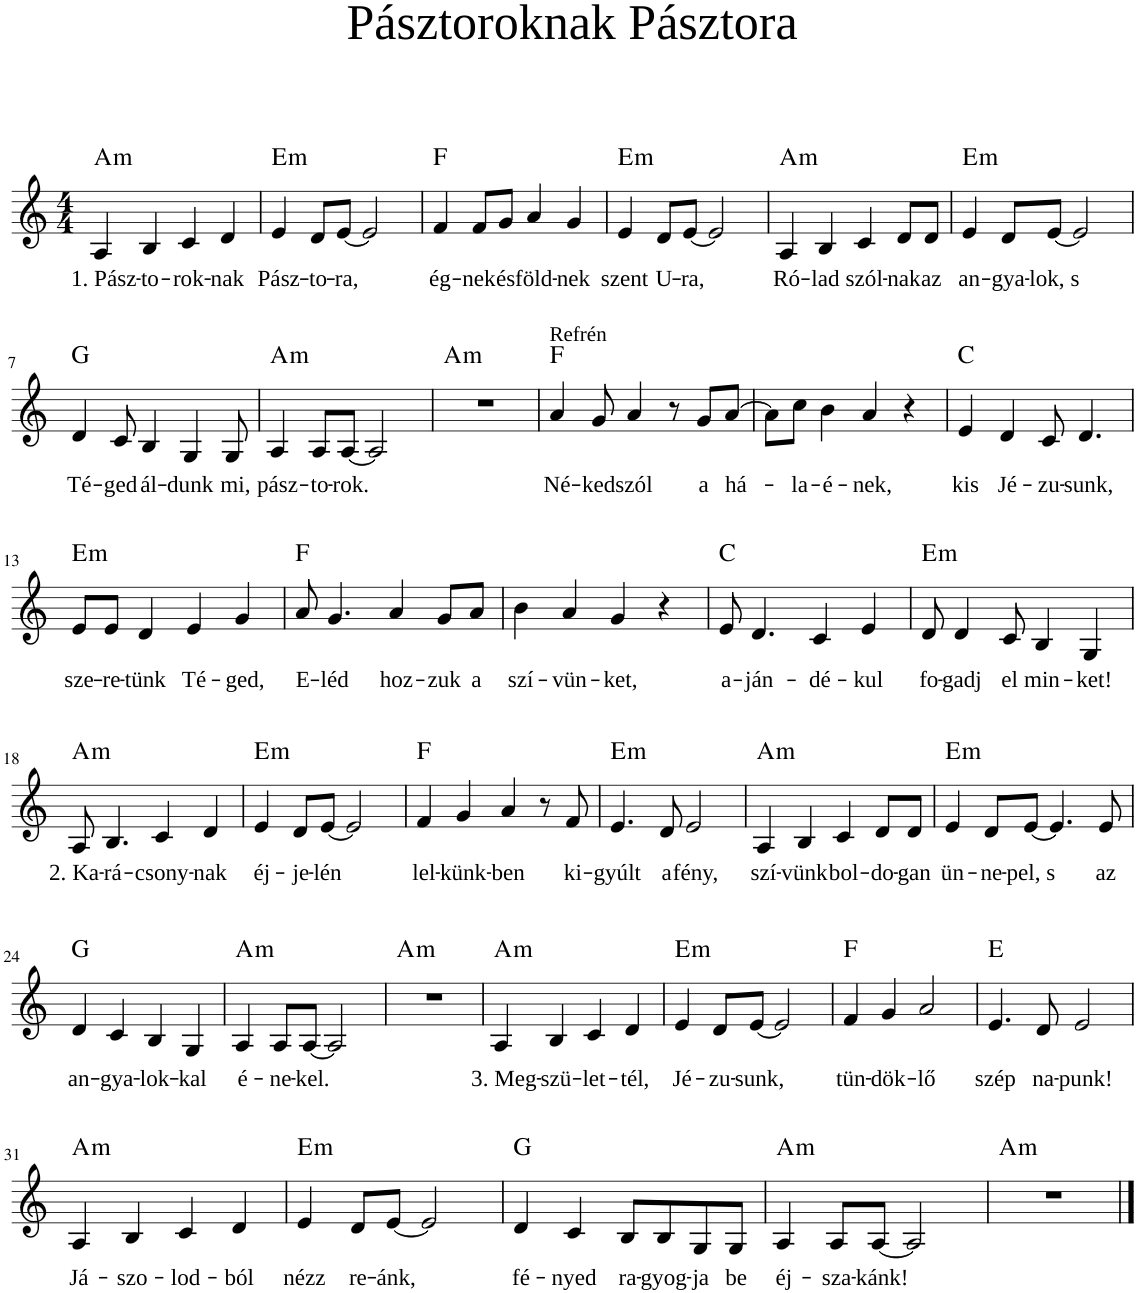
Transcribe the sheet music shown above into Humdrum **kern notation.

**kern	**text	**harte
*part1	*part1	*part1
*staff1	*staff1	*
*I"Voice	*	*
*clefG2	*	*
*k[]	*	*
*M4/4	*	*
=1	=1	=1
!	!LO:LY:b	!LO:H:kt=m
4A/	1. Pász-	A:min
!	!LO:LY:b	!
4B/	-to-	.
!	!LO:LY:b	!
4c/	-rok-	.
!	!LO:LY:b	!
4d/	-nak	.
=2	=2	=2
!	!LO:LY:b	!LO:H:kt=m
4e/	Pász-	E:min
!	!LO:LY:b	!
8d/L	-to-	.
!	!LO:LY:b	!
[8e/J	-ra,	.
2e/]	.	.
=3	=3	=3
!	!LO:LY:b	!LO:H:kt=N.C.
4f/	ég-	N
!	!LO:LY:b	!
8f/L	-nek	.
!	!LO:LY:b	!
8g/J	és	.
!	!LO:LY:b	!
4a/	föld-	.
!	!LO:LY:b	!
4g/	-nek	.
=4	=4	=4
!	!LO:LY:b	!LO:H:kt=m
4e/	szent	E:min
!	!LO:LY:b	!
8d/L	U-	.
!	!LO:LY:b	!
[8e/J	-ra,	.
2e/]	.	.
=5	=5	=5
!	!LO:LY:b	!LO:H:kt=m
4A/	Ró-	A:min
!	!LO:LY:b	!
4B/	-lad	.
!	!LO:LY:b	!
4c/	szól-	.
!	!LO:LY:b	!
8d/L	-nak	.
!	!LO:LY:b	!
8d/J	az	.
=6	=6	=6
!	!LO:LY:b	!LO:H:kt=m
4e/	an-	E:min
!	!LO:LY:b	!
8d/L	-gya-	.
!	!LO:LY:b	!
[8e/J	-lok, s	.
2e/]	.	.
!!LO:LB:g=z
=7	=7	=7
!	!LO:LY:b	!LO:H:kt=N.C.
4d/	Té-	N
!	!LO:LY:b	!
8c/	-ged	.
!	!LO:LY:b	!
4B/	ál-	.
!	!LO:LY:b	!
4G/	-dunk	.
!	!LO:LY:b	!
8G/	mi,	.
=8	=8	=8
!	!LO:LY:b	!LO:H:kt=m
4A/	pász-	A:min
!	!LO:LY:b	!
8A/L	-to-	.
!	!LO:LY:b	!
[8A/J	-rok.	.
2A/]	.	.
=9	=9	=9
!	!	!LO:H:kt=m
1r	.	A:min
=10	=10	=10
!LO:TX:a:t=Refrén	!	!
!	!LO:LY:b	!LO:H:kt=N.C.
4a/	Né-	N
!	!LO:LY:b	!
8g/	-ked	.
!	!LO:LY:b	!
4a/	szól	.
8r	.	.
!	!LO:LY:b	!
8g/L	a	.
!	!LO:LY:b	!
[8a/J	há-	.
=11	=11	=11
8a\L]	.	.
!	!LO:LY:b	!
8cc\J	-la-	.
!	!LO:LY:b	!
4b\	-é-	.
!	!LO:LY:b	!
4a/	-nek,	.
4r	.	.
=12	=12	=12
!	!LO:LY:b	!LO:H:kt=N.C.
4e/	kis	N
!	!LO:LY:b	!
4d/	Jé-	.
!	!LO:LY:b	!
8c/	-zu-	.
!	!LO:LY:b	!
4.d/	-sunk,	.
!!LO:LB:g=z
=13	=13	=13
!	!LO:LY:b	!LO:H:kt=m
8e/L	sze-	E:min
!	!LO:LY:b	!
8e/J	-re-	.
!	!LO:LY:b	!
4d/	-tünk	.
!	!LO:LY:b	!
4e/	Té-	.
!	!LO:LY:b	!
4g/	-ged,	.
=14	=14	=14
!	!LO:LY:b	!LO:H:kt=N.C.
8a/	E-	N
!	!LO:LY:b	!
4.g/	-léd	.
!	!LO:LY:b	!
4a/	hoz-	.
!	!LO:LY:b	!
8g/L	-zuk	.
!	!LO:LY:b	!
8a/J	a	.
=15	=15	=15
!	!LO:LY:b	!
4b\	szí-	.
!	!LO:LY:b	!
4a/	-vün-	.
!	!LO:LY:b	!
4g/	-ket,	.
4r	.	.
=16	=16	=16
!	!LO:LY:b	!LO:H:kt=N.C.
8e/	a-	N
!	!LO:LY:b	!
4.d/	-ján-	.
!	!LO:LY:b	!
4c/	-dé-	.
!	!LO:LY:b	!
4e/	-kul	.
=17	=17	=17
!	!LO:LY:b	!LO:H:kt=m
8d/	fo-	E:min
!	!LO:LY:b	!
4d/	-gadj	.
!	!LO:LY:b	!
8c/	el	.
!	!LO:LY:b	!
4B/	min-	.
!	!LO:LY:b	!
4G/	-ket!	.
!!LO:LB:g=z
=18	=18	=18
!	!LO:LY:b	!LO:H:kt=m
8A/	2. Ka-	A:min
!	!LO:LY:b	!
4.B/	-rá-	.
!	!LO:LY:b	!
4c/	-csony-	.
!	!LO:LY:b	!
4d/	-nak	.
=19	=19	=19
!	!LO:LY:b	!LO:H:kt=m
4e/	éj-	E:min
!	!LO:LY:b	!
8d/L	-je-	.
!	!LO:LY:b	!
[8e/J	-lén	.
2e/]	.	.
=20	=20	=20
!	!LO:LY:b	!LO:H:kt=N.C.
4f/	lel-	N
!	!LO:LY:b	!
4g/	-künk-	.
!	!LO:LY:b	!
4a/	-ben	.
8r	.	.
!	!LO:LY:b	!
8f/	ki-	.
=21	=21	=21
!	!LO:LY:b	!LO:H:kt=m
4.e/	-gyúlt	E:min
!	!LO:LY:b	!
8d/	a	.
!	!LO:LY:b	!
2e/	fény,	.
=22	=22	=22
!	!LO:LY:b	!LO:H:kt=m
4A/	szí-	A:min
!	!LO:LY:b	!
4B/	-vünk	.
!	!LO:LY:b	!
4c/	bol-	.
!	!LO:LY:b	!
8d/L	-do-	.
!	!LO:LY:b	!
8d/J	-gan	.
=23	=23	=23
!	!LO:LY:b	!LO:H:kt=m
4e/	ün-	E:min
!	!LO:LY:b	!
8d/L	-ne-	.
!	!LO:LY:b	!
[8e/J	-pel, s	.
4.e/]	.	.
!	!LO:LY:b	!
8e/	az	.
!!LO:LB:g=z
=24	=24	=24
!	!LO:LY:b	!LO:H:kt=N.C.
4d/	an-	N
!	!LO:LY:b	!
4c/	-gya-	.
!	!LO:LY:b	!
4B/	-lok-	.
!	!LO:LY:b	!
4G/	-kal	.
=25	=25	=25
!	!LO:LY:b	!LO:H:kt=m
4A/	é-	A:min
!	!LO:LY:b	!
8A/L	-ne-	.
!	!LO:LY:b	!
[8A/J	-kel.	.
2A/]	.	.
=26	=26	=26
!	!	!LO:H:kt=m
1r	.	A:min
=27	=27	=27
!	!LO:LY:b	!LO:H:kt=m
4A/	3. Meg-	A:min
!	!LO:LY:b	!
4B/	-szü-	.
!	!LO:LY:b	!
4c/	-let-	.
!	!LO:LY:b	!
4d/	-tél,	.
=28	=28	=28
!	!LO:LY:b	!LO:H:kt=m
4e/	Jé-	E:min
!	!LO:LY:b	!
8d/L	-zu-	.
!	!LO:LY:b	!
[8e/J	-sunk,	.
2e/]	.	.
=29	=29	=29
!	!LO:LY:b	!LO:H:kt=N.C.
4f/	tün-	N
!	!LO:LY:b	!
4g/	-dök-	.
!	!LO:LY:b	!
2a/	-lő	.
=30	=30	=30
!	!LO:LY:b	!LO:H:kt=N.C.
4.e/	szép	N
!	!LO:LY:b	!
8d/	na-	.
!	!LO:LY:b	!
2e/	-punk!	.
!!LO:LB:g=z
=31	=31	=31
!	!LO:LY:b	!LO:H:kt=m
4A/	Já-	A:min
!	!LO:LY:b	!
4B/	-szo-	.
!	!LO:LY:b	!
4c/	-lod-	.
!	!LO:LY:b	!
4d/	-ból	.
=32	=32	=32
!	!LO:LY:b	!LO:H:kt=m
4e/	nézz	E:min
!	!LO:LY:b	!
8d/L	re-	.
!	!LO:LY:b	!
[8e/J	-ánk,	.
2e/]	.	.
=33	=33	=33
!	!LO:LY:b	!LO:H:kt=N.C.
4d/	fé-	N
!	!LO:LY:b	!
4c/	-nyed	.
!	!LO:LY:b	!
8B/L	ra-	.
!	!LO:LY:b	!
8B/	-gyog-	.
!	!LO:LY:b	!
8G/	-ja	.
!	!LO:LY:b	!
8G/J	be	.
=34	=34	=34
!	!LO:LY:b	!LO:H:kt=m
4A/	éj-	A:min
!	!LO:LY:b	!
8A/L	-sza-	.
!	!LO:LY:b	!
[8A/J	-kánk!	.
2A/]	.	.
=35	=35	=35
!	!	!LO:H:kt=m
1r	.	A:min
==	==	==
*-	*-	*-
